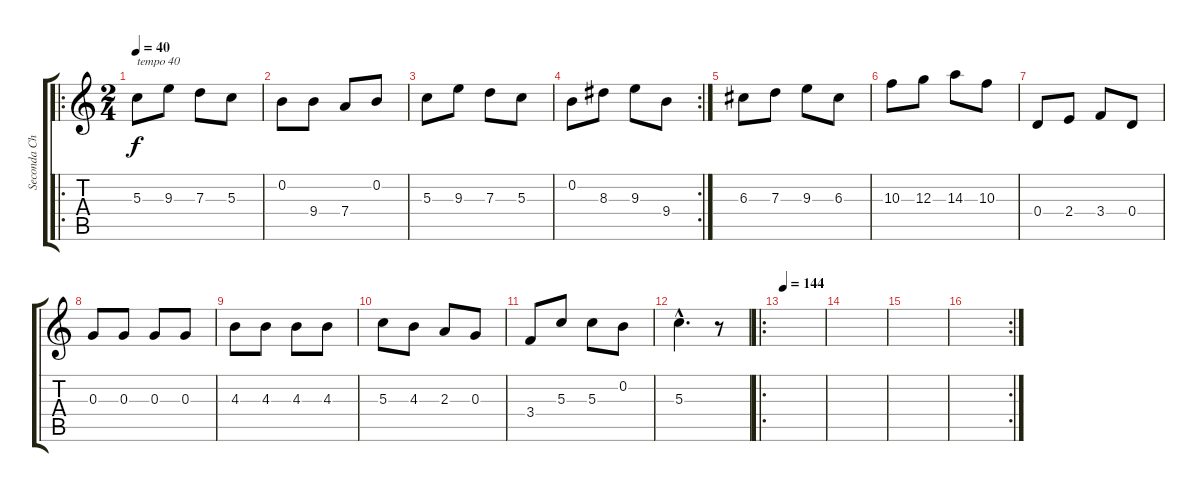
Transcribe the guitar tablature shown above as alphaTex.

\track ("Seconda Chitarra" "Seconda Ch") {instrument acousticguitarnylon}
\staff {score tabs}
\tuning (E4 B3 G3 D3 A2 E2) {hide}
\ro
\ts (2 4)
\tempo 40
\clef g2
\ks c
5.3.8{txt "tempo 40" dy f} 9.3.8 7.3.8 5.3.8 |
0.2.8 9.4.8 7.4.8 0.2.8 |
5.3.8 9.3.8 7.3.8 5.3.8 |
\rc 2
0.2.8 8.3.8 9.3.8 9.4.8 |
6.3.8 7.3.8 9.3.8 6.3.8 |
10.3.8 12.3.8 14.3.8 10.3.8 |
0.4.8 2.4.8 3.4.8 0.4.8 |
0.3.8 0.3.8 0.3.8 0.3.8 |
4.3.8 4.3.8 4.3.8 4.3.8 |
5.3.8 4.3.8 2.3.8 0.3.8 |
3.4.8 5.3.8 5.3.8 0.2.8 |
5.3{hac}.4{d} r.8 |
\ro
\tempo 144
|
|
|
\rc 2
